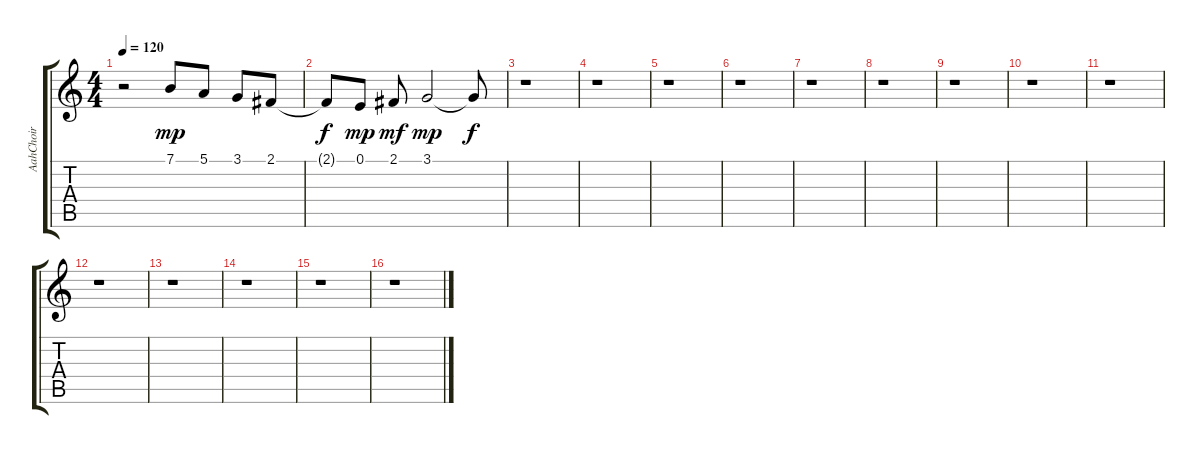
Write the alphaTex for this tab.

\track ("AahChoir" "AahChoir") {instrument choiraahs}
\staff {score tabs}
\tuning (E4 B3 G3 D3 A2 E2) {hide}
\ts (4 4)
\tempo 120
\clef g2
\ks c
r.2{dy mp} 7.1.8 5.1.8 3.1.8 2.1.8 |
2.1{t}.8{dy f} 0.1.8{dy mp} 2.1.8{dy mf} 3.1.2{dy mp} 3.1{t}.8{dy f} |
r.1 |
r.1 |
r.1 |
r.1 |
r.1 |
r.1 |
r.1 |
r.1 |
r.1 |
r.1 |
r.1 |
r.1 |
r.1 |
r.1
